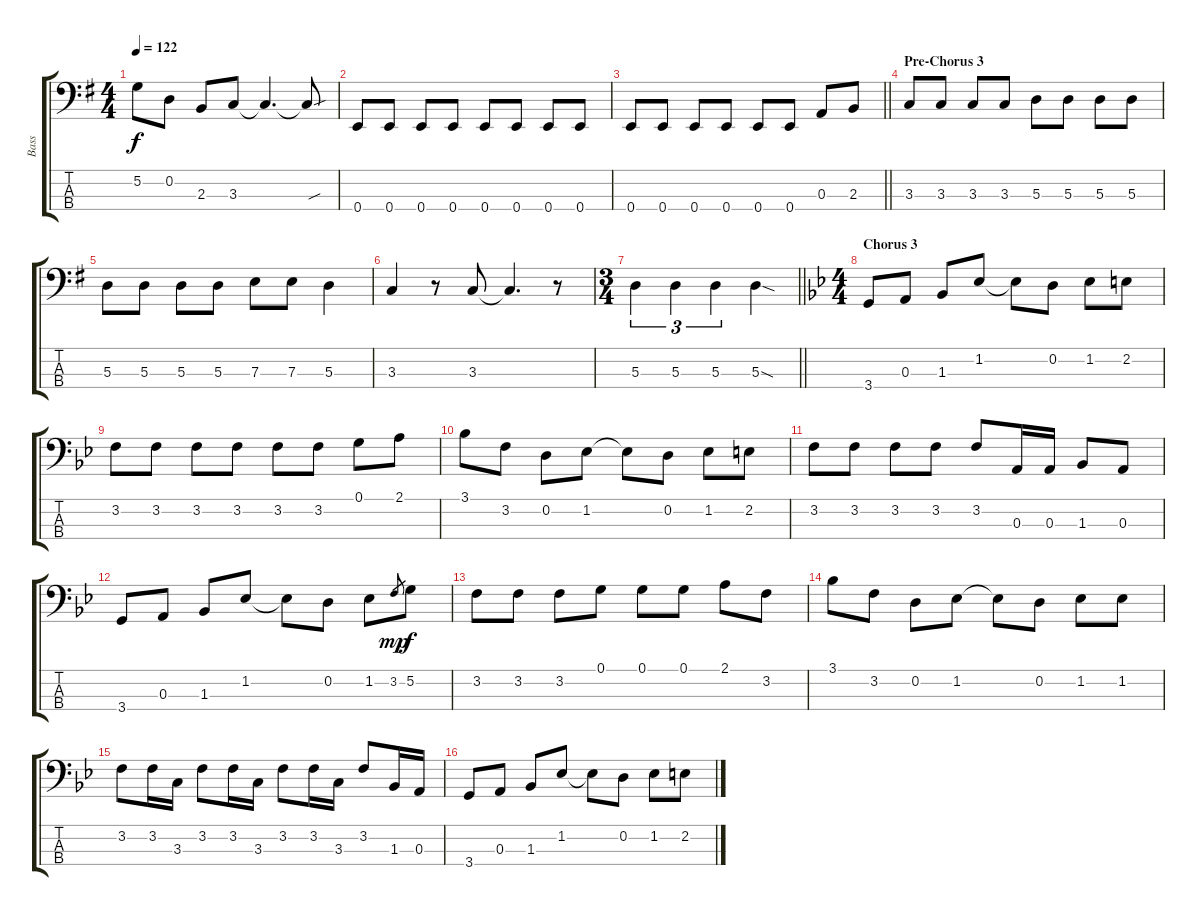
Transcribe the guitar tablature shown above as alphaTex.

\track ("Bass" "Bass") {instrument electricbasspick}
\staff {score tabs}
\tuning (G2 D2 A1 E1) {hide}
\ts (4 4)
\tempo 122
\clef f4
\ks eminor
5.2.8{dy f} 0.2.8 2.3.8 3.3.8 3.3{t}.4{d} 3.3{sou t}.8 |
0.4.8 0.4.8 0.4.8 0.4.8 0.4.8 0.4.8 0.4.8 0.4.8 |
\barLineRight lightlight
0.4.8 0.4.8 0.4.8 0.4.8 0.4.8 0.4.8 0.3.8 2.3.8 |
\section ("" "Pre-Chorus 3")
3.3.8 3.3.8 3.3.8 3.3.8 5.3.8 5.3.8 5.3.8 5.3.8 |
5.3.8 5.3.8 5.3.8 5.3.8 7.3.8 7.3.8 5.3.4 |
3.3.4 r.8 3.3.8 3.3{t}.4{d} r.8 |
\ts (3 4)
\barLineRight lightlight
5.3.4{tu (3 2)} 5.3.4{tu (3 2)} 5.3.4{tu (3 2)} 5.3{sod}.4 |
\ts (4 4)
\section ("" "Chorus 3")
\ks gminor
3.4.8 0.3.8 1.3.8 1.2.8 1.2{t}.8 0.2.8 1.2.8 2.2.8 |
3.2.8 3.2.8 3.2.8 3.2.8 3.2.8 3.2.8 0.1.8 2.1.8 |
3.1.8 3.2.8 0.2.8 1.2.8 1.2{t}.8 0.2.8 1.2.8 2.2.8 |
3.2.8 3.2.8 3.2.8 3.2.8 3.2.8 0.3.16 0.3.16 1.3.8 0.3.8 |
3.4.8 0.3.8 1.3.8 1.2.8 1.2{t}.8 0.2.8 1.2.8 3.2.8{gr dy mp} 5.2.8{dy f} |
3.2.8 3.2.8 3.2.8 0.1.8 0.1.8 0.1.8 2.1.8 3.2.8 |
3.1.8 3.2.8 0.2.8 1.2.8 1.2{t}.8 0.2.8 1.2.8 1.2.8 |
3.2.8 3.2.16 3.3.16 3.2.8 3.2.16 3.3.16 3.2.8 3.2.16 3.3.16 3.2.8 1.3.16 0.3.16 |
3.4.8 0.3.8 1.3.8 1.2.8 1.2{t}.8 0.2.8 1.2.8 2.2.8
